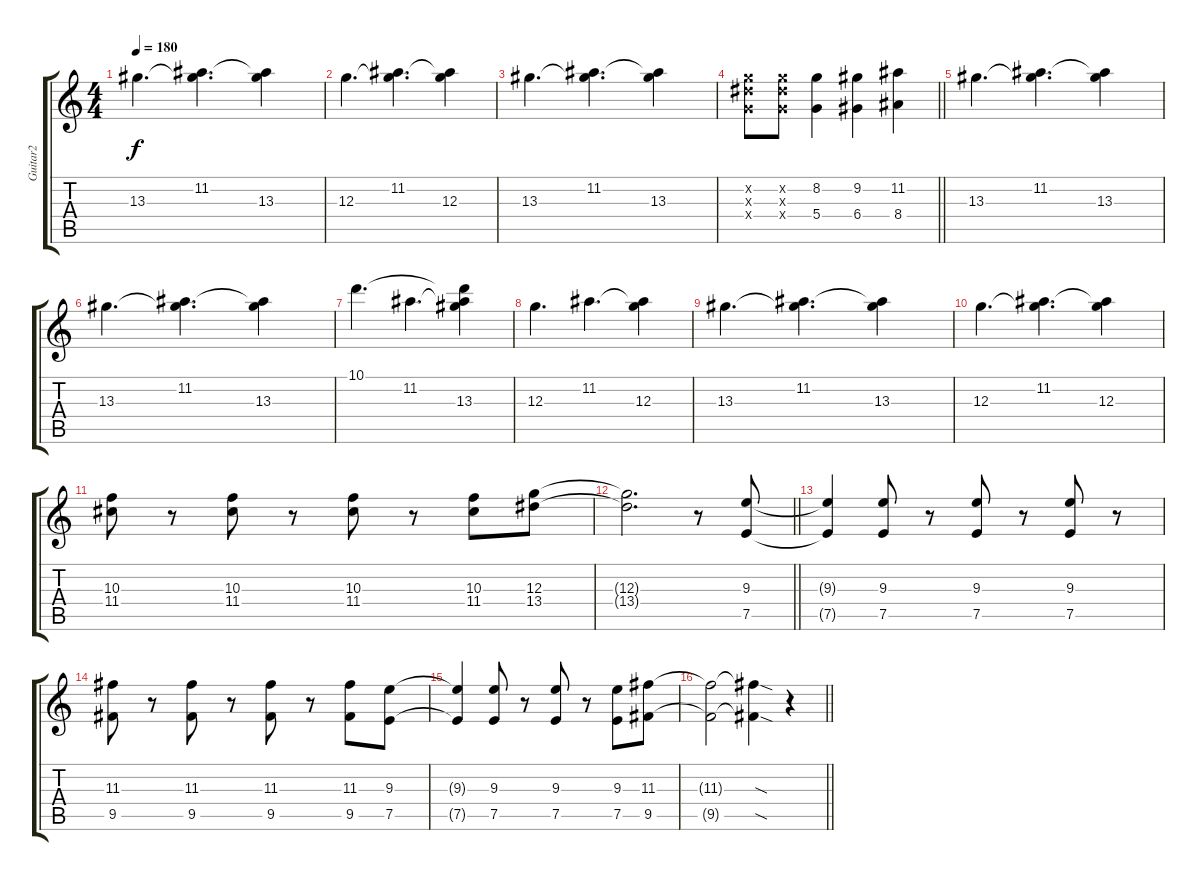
\track ("Guitar2" "Guitar2") {instrument overdrivenguitar}
\staff {score tabs}
\tuning (E4 B3 G3 D3 A2 E2) {hide}
\ts (4 4)
\tempo 180
\clef g2
\ks c
13.3.4{d dy f} (11.2 13.3{t}).4{d} (11.2{t} 13.3).4 |
12.3.4{d} (11.2 12.3{t}).4{d} (11.2{t} 12.3).4 |
13.3.4{d} (11.2 13.3{t}).4{d} (11.2{t} 13.3).4 |
\barLineRight lightlight
(8.2{x} 8.3{x} 5.4{x}).8 (8.2{x} 8.3{x} 5.4{x}).8 (8.2 5.4).4 (9.2 6.4).4 (11.2 8.4).4 |
13.3.4{d} (11.2 13.3{t}).4{d} (11.2{t} 13.3).4 |
13.3.4{d} (11.2 13.3{t}).4{d} (11.2{t} 13.3).4 |
10.1.4{d} 11.2.4{d} (10.1{t} 11.2{t} 13.3).4 |
12.3.4{d} 11.2.4{d} (11.2{t} 12.3).4 |
13.3.4{d} (11.2 13.3{t}).4{d} (11.2{t} 13.3).4 |
12.3.4{d} (11.2 12.3{t}).4{d} (11.2{t} 12.3).4 |
(10.3 11.4).8 r.8 (10.3 11.4).8 r.8 (10.3 11.4).8 r.8 (10.3 11.4).8 (12.3 13.4).8 |
\barLineRight lightlight
(12.3{t} 13.4{t}).2{d} r.8 (9.3 7.5).8 |
(9.3{t} 7.5{t}).4 (9.3 7.5).8 r.8 (9.3 7.5).8 r.8 (9.3 7.5).8 r.8 |
(11.3 9.5).8 r.8 (11.3 9.5).8 r.8 (11.3 9.5).8 r.8 (11.3 9.5).8 (9.3 7.5).8 |
(9.3{t} 7.5{t}).4 (9.3 7.5).8 r.8 (9.3 7.5).8 r.8 (9.3 7.5).8 (11.3 9.5).8 |
\barLineRight lightlight
(11.3{t} 9.5{t}).2 (11.3{sod t} 9.5{sod t}).4 r.4
